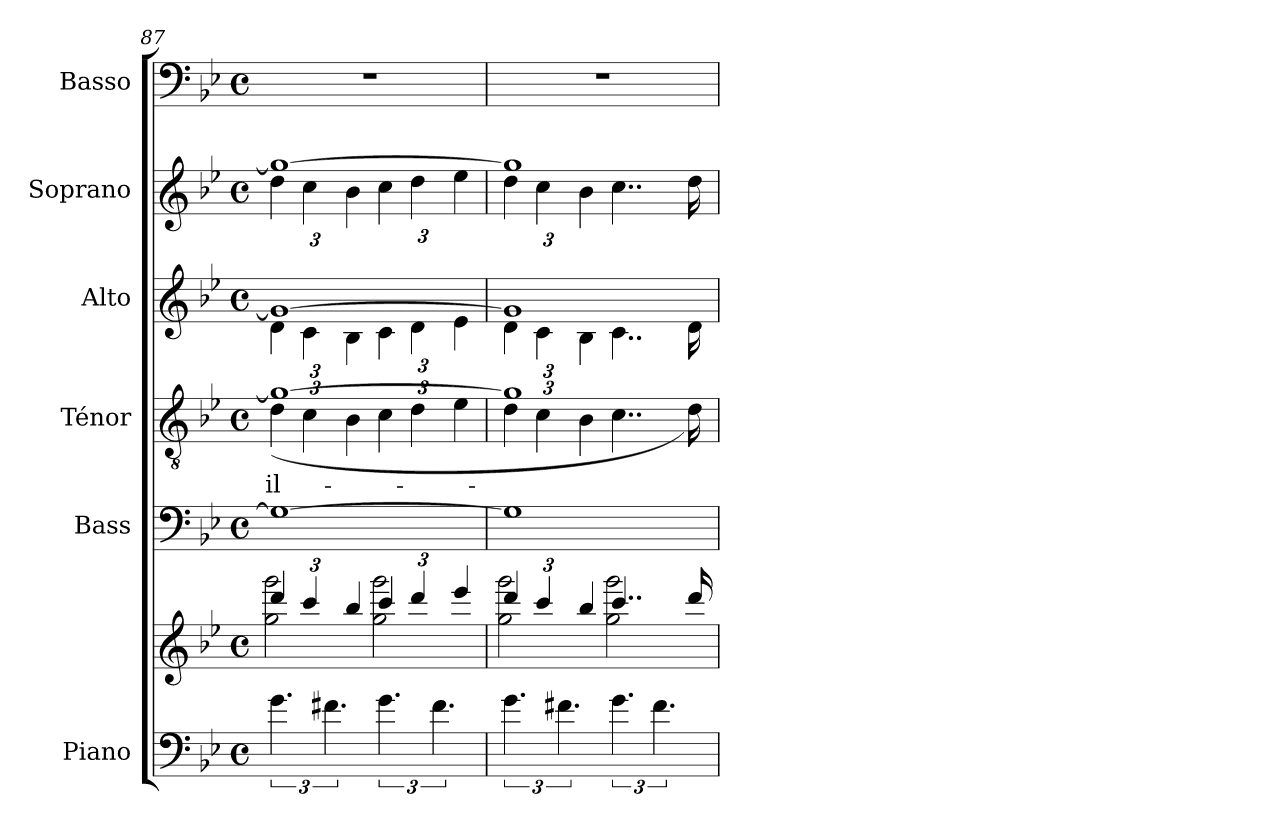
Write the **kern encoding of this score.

**kern	**kern	**kern	**kern	**text	**kern	**kern	**kern
*part6	*part6	*part5	*part4	*part4	*part3	*part2	*part1
*staff7	*staff6	*staff5	*staff4	*staff4	*staff3	*staff2	*staff1
*I"Piano	*	*I"Bass	*I"Ténor	*	*I"Alto	*I"Soprano	*I"Basso
*I'Pno.	*	*I'B.	*I'T.	*	*I'A.	*I'S.	*I'B
*clefF4	*clefG2	*clefF4	*clefGv2	*	*clefG2	*clefG2	*clefF4
*k[b-e-]	*k[b-e-]	*k[b-e-]	*k[b-e-]	*	*k[b-e-]	*k[b-e-]	*k[b-e-]
*M4/4	*M4/4	*M4/4	*M4/4	*	*M4/4	*M4/4	*M4/4
*met(c)	*met(c)	*met(c)	*met(c)	*	*met(c)	*met(c)	*met(c)
=87	=87	=87	=87	=87	=87	=87	=87
*	*	*	*^	*	*	*	*
*	*Xbrackettup	*	*	*Xbrackettup	*	*	*	*
*	*^	*	*	*	*	*	*	*
!	!	!	!	!	!	!LO:LY:b	!	!	!
*	*	*	*	*	*	*	*^	*^	*
*	*	*	*	*	*	*	*	*Xbrackettup	*	*Xbrackettup	*
6.g\	6ddd/	2gg\ 2ggg\	1G_	1g_	(<6d\	il-	1g_	6d\	1gg_	6dd\	1r
.	6ccc/	.	.	.	6c\	.	.	6c\	.	6cc\	.
6.f#X\	.	.	.	.	.	.	.	.	.	.	.
.	6bb-/	.	.	.	6B-\	.	.	6B-\	.	6b-\	.
6.g\	6ccc/	2gg\ 2ggg\	.	.	6c\	.	.	6c\	.	6cc\	.
.	6ddd/	.	.	.	6d\	.	.	6d\	.	6dd\	.
6.f#\	.	.	.	.	.	.	.	.	.	.	.
.	6eee-/	.	.	.	6e-\	.	.	6e-\	.	6ee-\	.
!!LO:PB:g=z
=88	=88	=88	=88	=88	=88	=88	=88	=88	=88	=88	=88
6.g\	6ddd/	2gg\ 2ggg\	1G]	1g]	6d\	.	1g]	6d\	1gg]	6dd\	1r
.	6ccc/	.	.	.	6c\	.	.	6c\	.	6cc\	.
6.f#X\	.	.	.	.	.	.	.	.	.	.	.
.	6bb-/	.	.	.	6B-\	.	.	6B-\	.	6b-\	.
6.g\	4..ccc/	2gg\ 2ggg\	.	.	4..c\	.	.	4..c\	.	4..cc\	.
6.f#\	.	.	.	.	.	.	.	.	.	.	.
.	16ddd/	.	.	.	16d\)	.	.	16d\	.	16dd\	.
*	*	*	*	*v	*v	*	*	*	*v	*v	*
*	*v	*v	*	*	*	*v	*v	*	*
=	=	=	=	=	=	=	=
*-	*-	*-	*-	*-	*-	*-	*-
